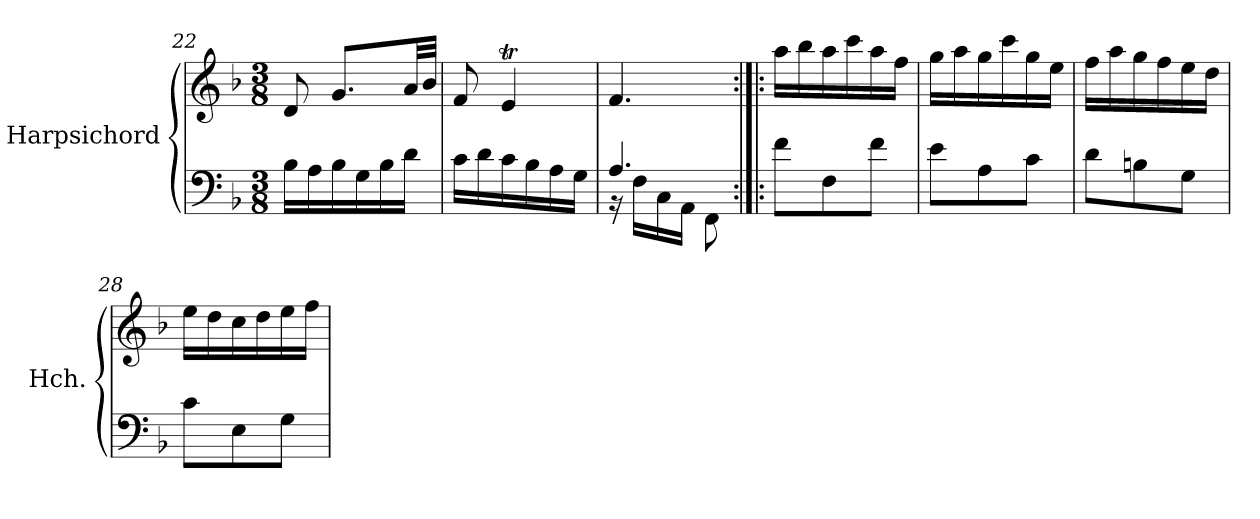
**kern	**kern
*part1	*part1
*staff2	*staff1
*I"Harpsichord	*
*I'Hch.	*
*clefF4	*clefG2
*k[b-]	*k[b-]
*M3/8	*M3/8
=22	=22
16B-\LL	8d/
16A\	.
16B-\	8.g/L
16G\	.
16B-\	.
16d\JJ	32a/LL
.	32b-/JJJ
=23	=23
16c\LL	8f/
16d\	.
16c\	4et/
16B-\	.
16A\	.
16G\JJ	.
=24	=24
*^	*
4.A/	16r	4.f/
.	16F\LL	.
.	16C\	.
.	16AA\JJ	.
.	8FF\	.
*v	*v	*
=25:|!|:	=25:|!|:
8f\L	16aa\LL
.	16bb-\
8F\	16aa\
.	16ccc\
8f\J	16aa\
.	16ff\JJ
=26	=26
8e\L	16gg\LL
.	16aa\
8A\	16gg\
.	16ccc\
8c\J	16gg\
.	16ee\JJ
=27	=27
8d\L	16ff\LL
.	16aa\
8Bn\	16gg\
.	16ff\
8G\J	16ee\
.	16dd\JJ
=28	=28
8c\L	16ee\LL
.	16dd\
8E\	16cc\
.	16dd\
8G\J	16ee\
.	16ff\JJ
=	=
*-	*-
